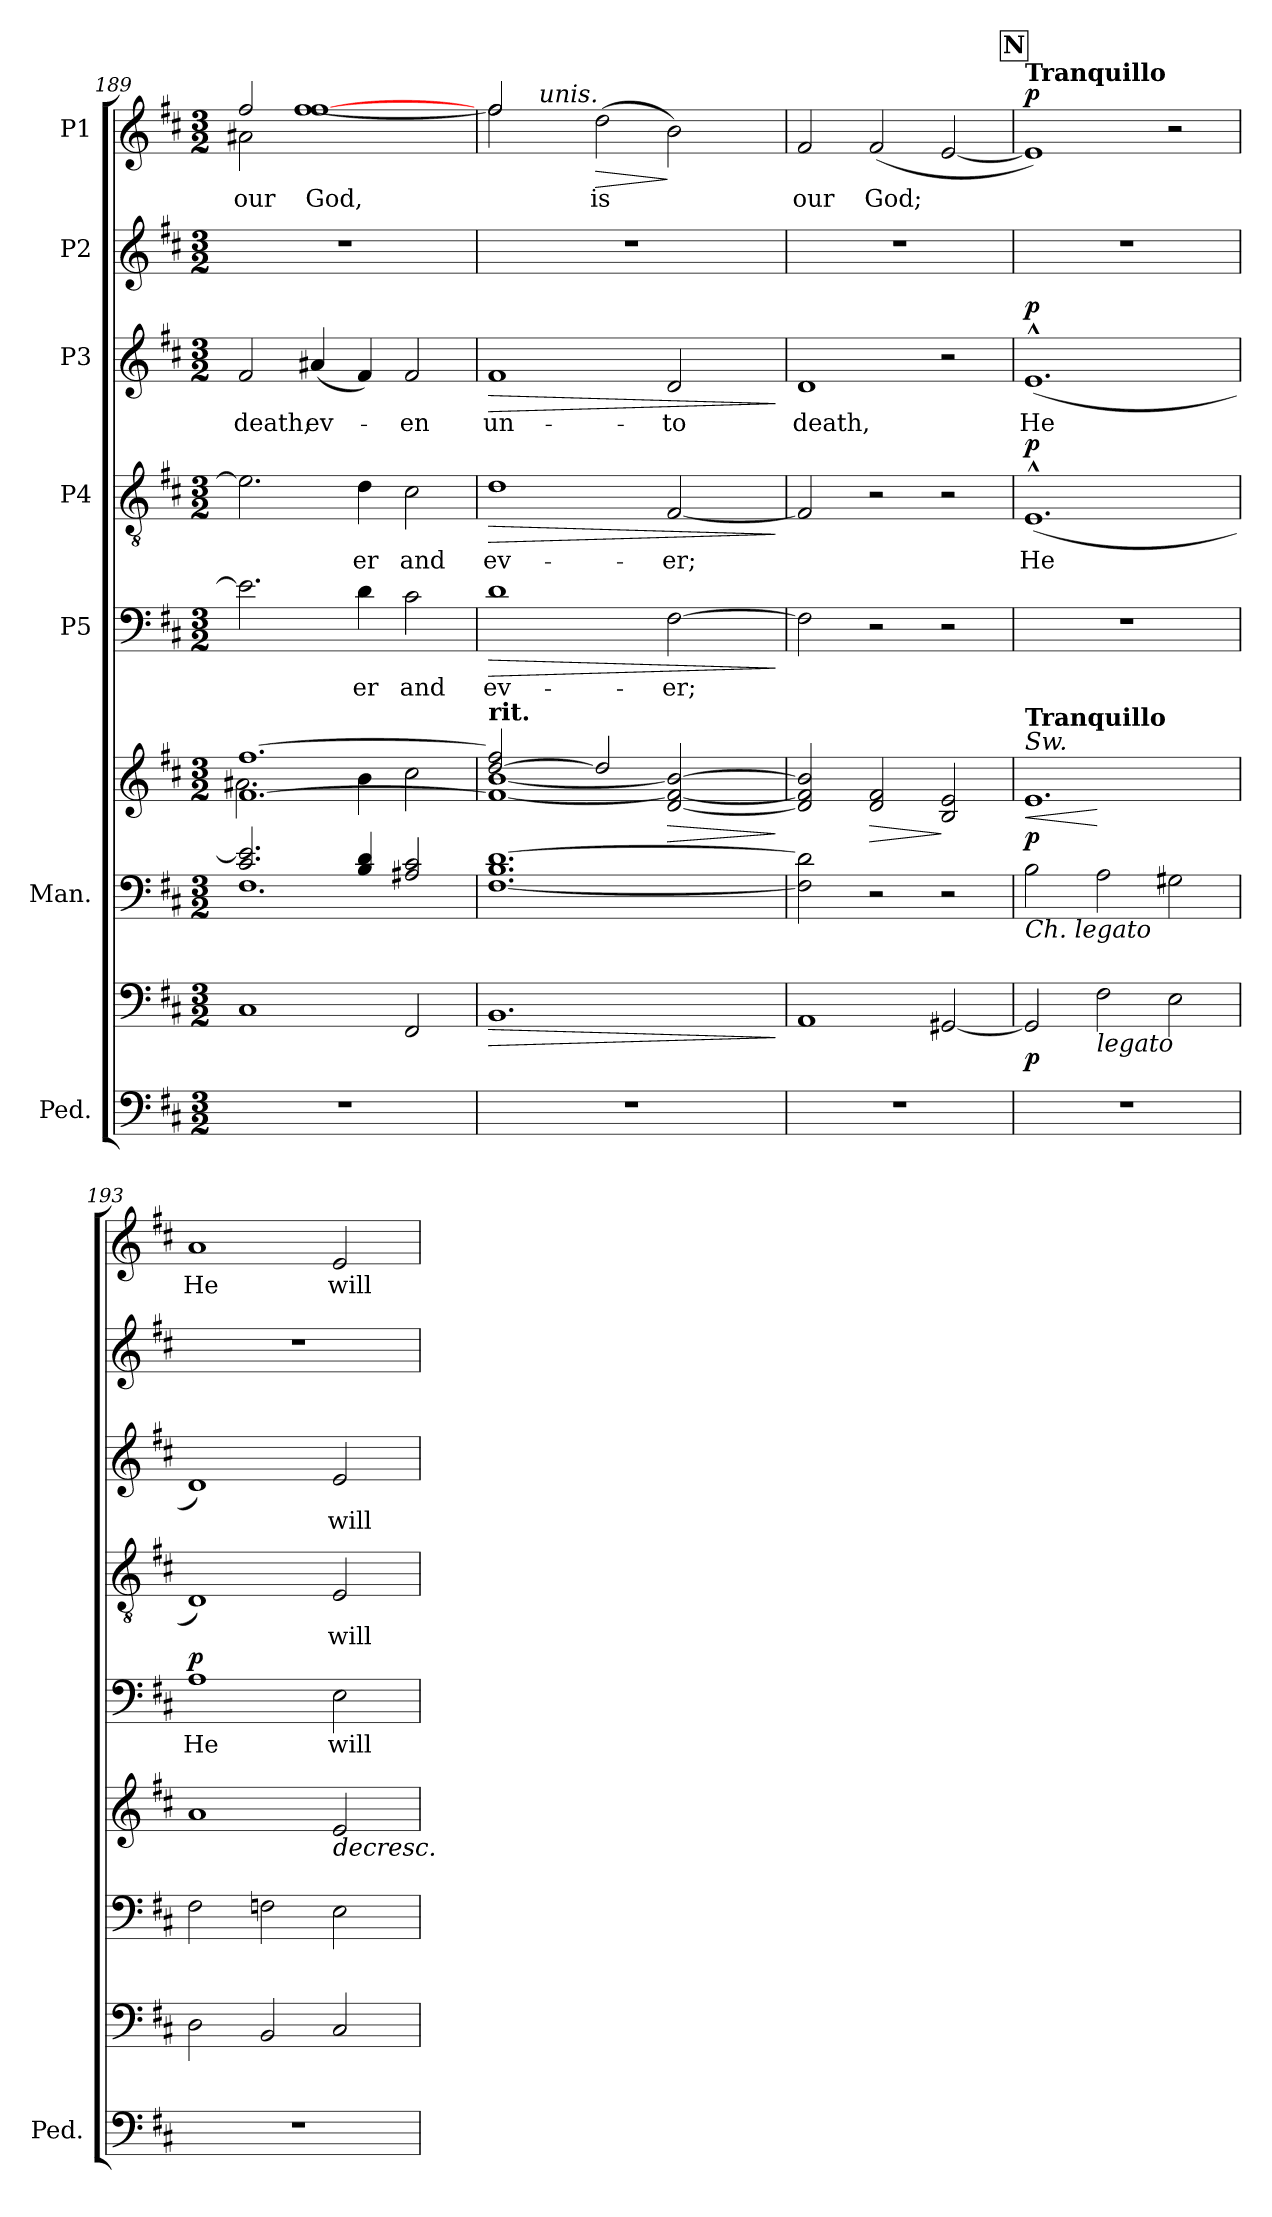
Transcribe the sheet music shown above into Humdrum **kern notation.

**kern	**kern	**dynam	**kern	**kern	**dynam	**kern	**text	**dynam	**kern	**text	**dynam	**kern	**text	**dynam	**kern	**kern	**text	**dynam
*part7	*part7	*part7	*part6	*part6	*part6	*part5	*part5	*part5	*part4	*part4	*part4	*part3	*part3	*part3	*part2	*part1	*part1	*part1
*staff9	*staff8	*staff8/9	*staff7	*staff6	*staff6/7	*staff5	*staff5	*staff5	*staff4	*staff4	*staff4	*staff3	*staff3	*staff3	*staff2	*staff1	*staff1	*staff1
*I"Ped.	*	*	*I"Man.	*	*	*I"P5	*	*	*I"P4	*	*	*I"P3	*	*	*I"P2	*I"P1	*	*
*I'Ped.	*	*	*	*	*	*	*	*	*	*	*	*	*	*	*	*	*	*
*clefF4	*clefF4	*	*clefF4	*clefG2	*	*clefF4	*	*	*clefGv2	*	*	*clefG2	*	*	*clefG2	*clefG2	*	*
*	*	*	*	*	*	*	*	*	*ITrd7c12	*	*	*	*	*	*	*	*	*
*k[f#c#]	*k[f#c#]	*	*k[f#c#]	*k[f#c#]	*	*k[f#c#]	*	*	*k[f#c#]	*	*	*k[f#c#]	*	*	*k[f#c#]	*k[f#c#]	*	*
*D:	*D:	*	*D:	*D:	*	*D:	*	*	*D:	*	*	*D:	*	*	*D:	*D:	*	*
*M3/2	*M3/2	*	*M3/2	*M3/2	*	*M3/2	*	*	*M3/2	*	*	*M3/2	*	*	*M3/2	*M3/2	*	*
=189	=189	=189	=189	=189	=189	=189	=189	=189	=189	=189	=189	=189	=189	=189	=189	=189	=189	=189
!LO:N:vis=1	!	!	!	!	!	!	!	!	!	!	!	!	!	!	!	!	!	!
*	*	*	*^	*^	*	*	*	*	*	*	*	*	*	*	*	*	*	*
!	!	!	!	!	!	!	!	!	!	!	!	!	!	!	!LO:LY:b:color=#000000	!	!LO:N:vis=1	!	!	!
!	!	!	!	!	!	!	!	!	!	!	!	!	!	!	!	!	!	!	!LO:LY:a:color=#000000	!
*	*	*	*	*	*	*	*	*	*	*	*	*	*	*	*	*	*	*^	*	*
!	!	!	!	!	!	!	!	!	!	!	!	!	!	!	!	!	!	!	!	!LO:LY:b:color=#000000	!
1.r	1C#i	.	2.c#i/ 2.ei]	1.F#i	[1.f#i [1.ff#i	2.a#Xi\	.	2.ei\]	.	.	2.Ei\]	.	.	2f#i/	death,	.	1.r	2ff#i/	2a#Xi\	our	.
!	!	!	!	!	!	!	!	!	!	!	!	!	!	!	!LO:LY:b:color=#000000	!	!	!	!	!	!
!	!	!	!	!	!	!	!	!	!	!	!	!	!	!	!	!	!	!	!	!LO:LY:a:color=#000000	!
!	!	!	!	!	!	!	!	!	!	!	!	!	!	!	!	!	!	!	!	!LO:LY:b:color=#000000	!
.	.	.	.	.	.	.	.	.	.	.	.	.	.	(4a#Xi/	ev-	.	.	[1ff#i [1ff#i	1ryy	God,	.
!	!	!	!	!	!	!	!	!	!LO:LY:b:color=#000000	!	!	!	!	!	!	!	!	!	!	!	!
!	!	!	!	!	!	!	!	!	!	!	!	!LO:LY:b:color=#000000	!	!	!	!	!	!	!	!	!
.	.	.	4Bi/ 4di	.	.	4bi\	.	4di\	-er	.	4Di\	-er	.	4f#i/)	.	.	.	.	.	.	.
!	!	!	!	!	!	!	!	!	!LO:LY:b:color=#000000	!	!	!	!	!	!	!	!	!	!	!	!
!	!	!	!	!	!	!	!	!	!	!	!	!LO:LY:b:color=#000000	!	!	!	!	!	!	!	!	!
!	!	!	!	!	!	!	!	!	!	!	!	!	!	!	!LO:LY:b:color=#000000	!	!	!	!	!	!
.	2FF#i/	.	2A#Xi/ 2c#i	.	.	2cc#i\	.	2c#i\	and	.	2C#i\	and	.	2f#i/	-en	.	.	.	.	.	.
*	*	*	*v	*v	*	*	*	*	*	*	*	*	*	*	*	*	*	*v	*v	*	*
=190	=190	=190	=190	=190	=190	=190	=190	=190	=190	=190	=190	=190	=190	=190	=190	=190	=190	=190	=190
!LO:N:vis=1	!	!LO:HP:b	!	!	!	!	!	!	!	!	!	!	!	!	!	!	!	!	!
!	!	!	!	!	!	!	!	!LO:LY:b:color=#000000	!LO:HP:b	!	!	!	!	!	!	!	!	!	!
!	!	!	!	!	!	!	!	!	!	!	!LO:LY:b:color=#000000	!LO:HP:b	!	!	!	!	!	!	!
!	!	!	!	!	!	!	!	!	!	!	!	!	!	!	!	!	!LO:TX:a:B:t=rit.	!	!
!	!	!	!	!LO:TX:a:B:t=rit.	!	!	!	!	!	!	!	!	!	!	!	!	!	!	!
!	!	!	!	!	!	!	!	!	!	!	!	!	!	!LO:LY:b:color=#000000	!LO:HP:b	!LO:N:vis=1	!	!	!
*	*	*	*	*	*	*	*	*	*	*	*	*	*	*	*	*	*^	*	*
*	*	*	*	*	*	*	*	*	*	*	*	*	*	*	*	*	*	*^	*	*
1.r	1.BBi	>	[1.F#i 1.Bi [1.di	[2ddi/ 2ff#i]	1f#i_ [1bi	.	1di	ev-	>	1Di	ev-	>	1f#i	un-	>	1.r	2ff#i/]	2ff#i\	8ryy	.	.
.	.	.	.	.	.	.	.	.	.	.	.	.	.	.	.	.	.	.	32ryy	.	.
.	.	.	.	.	.	.	.	.	.	.	.	.	.	.	.	.	.	.	128ryy	.	.
.	.	.	.	.	.	.	.	.	.	.	.	.	.	.	.	.	.	.	1024ryy	.	.
!	!	!	!	!	!	!	!	!	!	!	!	!	!	!	!	!	!	!	!LO:TX:a:i:t=unis.	!	!
.	.	.	.	.	.	.	.	.	.	.	.	.	.	.	.	.	.	.	1ryy	.	.
!	!	!	!	!	!	!	!	!	!	!	!	!	!	!	!	!	!	!	!	!LO:LY:b:color=#000000	!LO:HP:b
.	.	.	.	2ddi/]	.	.	.	.	.	.	.	.	.	.	.	.	(2ddi\	2ryy	.	is	>
!	!	!	!	!	!	!LO:HP:b	!	!	!	!	!	!	!	!	!	!	!	!	!	!	!
!	!	!	!	!	!	!	!	!LO:LY:b:color=#000000	!	!	!	!	!	!	!	!	!	!	!	!	!
!	!	!	!	!	!	!	!	!	!	!	!LO:LY:b:color=#000000	!	!	!	!	!	!	!	!	!	!
!	!	!	!	!	!	!	!	!	!	!	!	!	!	!LO:LY:b:color=#000000	!	!	!	!	!	!	!
.	.	.	.	[2di/ 2f#i_ 2bi_	2ryy	>	[2F#i\	-er;	.	[2FF#i/	-er;	.	2di/	-to	.	.	2bi\)	2ryy	.	.	]
.	.	.	.	.	.	.	.	.	.	.	.	.	.	.	.	.	.	.	4ryy	.	.
.	.	.	.	.	.	.	.	.	.	.	.	.	.	.	.	.	.	.	16ryy	.	.
.	.	.	.	.	.	.	.	.	.	.	.	.	.	.	.	.	.	.	64ryy	.	.
.	.	.	.	.	.	.	.	.	.	.	.	.	.	.	.	.	.	.	256..ryy	.	.
*	*	*	*	*v	*v	*	*	*	*	*	*	*	*	*	*	*	*	*	*	*	*
.	.	]	.	.	]	.	.	]	.	.	]	.	.	]	.	.	.	.	.	.
!!LO:PB:g=z
=191	=191	=191	=191	=191	=191	=191	=191	=191	=191	=191	=191	=191	=191	=191	=191	=191	=191	=191	=191	=191
!LO:N:vis=1	!	!	!	!	!	!	!	!	!	!	!	!	!	!	!	!	!	!	!	!
*	*	*	*	*	*	*	*	*	*	*	*	*	*	*	*	*v	*v	*v	*	*
*	*	*	*	*	*	*	*	*	*	*	*	*	*	*	*	*^	*	*
*	*	*	*	*	*	*	*	*	*	*	*	*	*	*	*	*	*^	*	*
!	!	!	!	!	!	!	!	!	!	!	!	!	!LO:LY:b:color=#000000	!	!LO:N:vis=1	!	!	!	!	!
*	*	*	*	*	*	*	*	*	*	*	*	*	*	*	*	*v	*v	*v	*	*
*	*	*	*	*	*	*	*	*	*	*	*	*	*	*	*	*^	*	*
*	*	*	*	*	*	*	*	*	*	*	*	*	*	*	*	*	*^	*	*
!	!	!	!	!	!	!	!	!	!	!	!	!	!	!	!	!	!	!	!LO:LY:b:color=#000000	!
*	*	*	*	*	*	*	*	*	*	*	*	*	*	*	*	*v	*v	*v	*	*
1.r	1AAi	.	2F#i\] 2di]	2di/] 2f#i] 2bi]	.	2F#i\]	.	.	2FF#i/]	.	.	1di	death,	.	1.r	2f#i/	our	.
!	!	!	!	!	!LO:HP:b	!	!	!	!	!	!	!	!	!	!	!	!	!
!	!	!	!	!	!	!	!	!	!	!	!	!	!	!	!	!	!LO:LY:b:color=#000000	!
.	.	.	2r	2di/ 2f#i	>	2r	.	.	2r	.	.	.	.	.	.	(2f#i/	God;	.
.	[2GG#Xi/	.	2r	2Bi/ 2ei	]	2r	.	.	2r	.	.	2r	.	.	.	[2ei/	.	.
!!LO:REH:place=s1:B:color=#000000:enc=box:fs=17.1407:t=N
=192	=192	=192	=192	=192	=192	=192	=192	=192	=192	=192	=192	=192	=192	=192	=192	=192	=192	=192
!LO:N:vis=1	!	!	!	!	!LO:HP:b	!LO:N:vis=1	!	!	!	!	!	!	!	!	!	!	!	!
!	!	!	!	!	!	!	!	!	!	!LO:LY:b:color=#000000	!	!	!	!	!	!	!	!
!	!	!	!	!	!	!	!	!	!	!	!	!	!	!	!	!LO:TX:a:B:t=Tranquillo	!	!
!	!	!	!	!LO:TX:a:i:t=Sw.	!	!	!	!	!	!	!	!	!	!	!	!	!	!
!	!	!	!	!LO:TX:a:B:t=Tranquillo	!	!	!	!	!	!	!	!	!	!	!	!	!	!
!	!	!	!LO:TX:b:i:t=Ch. legato	!	!	!	!	!	!	!	!	!	!	!	!	!	!	!
!	!	!	!	!	!	!	!	!	!	!	!	!	!LO:LY:b:color=#000000	!	!LO:N:vis=1	!	!	!
1.r	2GG#i/]	p	2Bi\	1.ei	< p	1.r	.	.	(1.EE^^i	He	p	(1.e^^i	He	p	1.r	1ei])	.	p
!	!LO:TX:b:i:t=legato	!	!	!	!	!	!	!	!	!	!	!	!	!	!	!	!	!
.	2F#i\	.	2Ai\	.	[	.	.	.	.	.	.	.	.	.	.	.	.	.
.	2Ei\	.	2G#Xi\	.	.	.	.	.	.	.	.	.	.	.	.	2r	.	.
=193	=193	=193	=193	=193	=193	=193	=193	=193	=193	=193	=193	=193	=193	=193	=193	=193	=193	=193
!LO:N:vis=1	!	!	!	!	!	!	!	!	!	!	!	!	!	!	!	!	!	!
!	!	!	!	!	!	!	!LO:LY:b:color=#000000	!	!	!	!	!	!	!	!LO:N:vis=1	!	!	!
!	!	!	!	!	!	!	!	!	!	!	!	!	!	!	!	!	!LO:LY:b:color=#000000	!
1.r	2Di\	.	2F#i\	1ai	.	1Ai	He	p	1DDi)	.	.	1di)	.	.	1.r	1ai	He	.
.	2BBi/	.	2Fni\	.	]	.	.	.	.	.	.	.	.	.	.	.	.	.
!	!	!	!	!	!LO:HP:b	!	!	!	!	!	!	!	!	!	!	!	!	!
!	!	!	!	!	!	!	!LO:LY:b:color=#000000	!	!	!	!	!	!	!	!	!	!	!
!	!	!	!	!	!	!	!	!	!	!LO:LY:b:color=#000000	!	!	!	!	!	!	!	!
!	!	!	!	!	!	!	!	!	!	!	!	!	!LO:LY:b:color=#000000	!	!	!	!	!
!	!	!	!	!	!	!	!	!	!	!	!	!	!	!	!	!	!LO:LY:b:color=#000000	!
.	2C#i/	.	2Ei\	2ei/	>	2Ei\	will	.	2EEi/	will	.	2ei/	will	.	.	2ei/	will	.
=	=	=	=	=	=	=	=	=	=	=	=	=	=	=	=	=	=	=
*-	*-	*-	*-	*-	*-	*-	*-	*-	*-	*-	*-	*-	*-	*-	*-	*-	*-	*-
